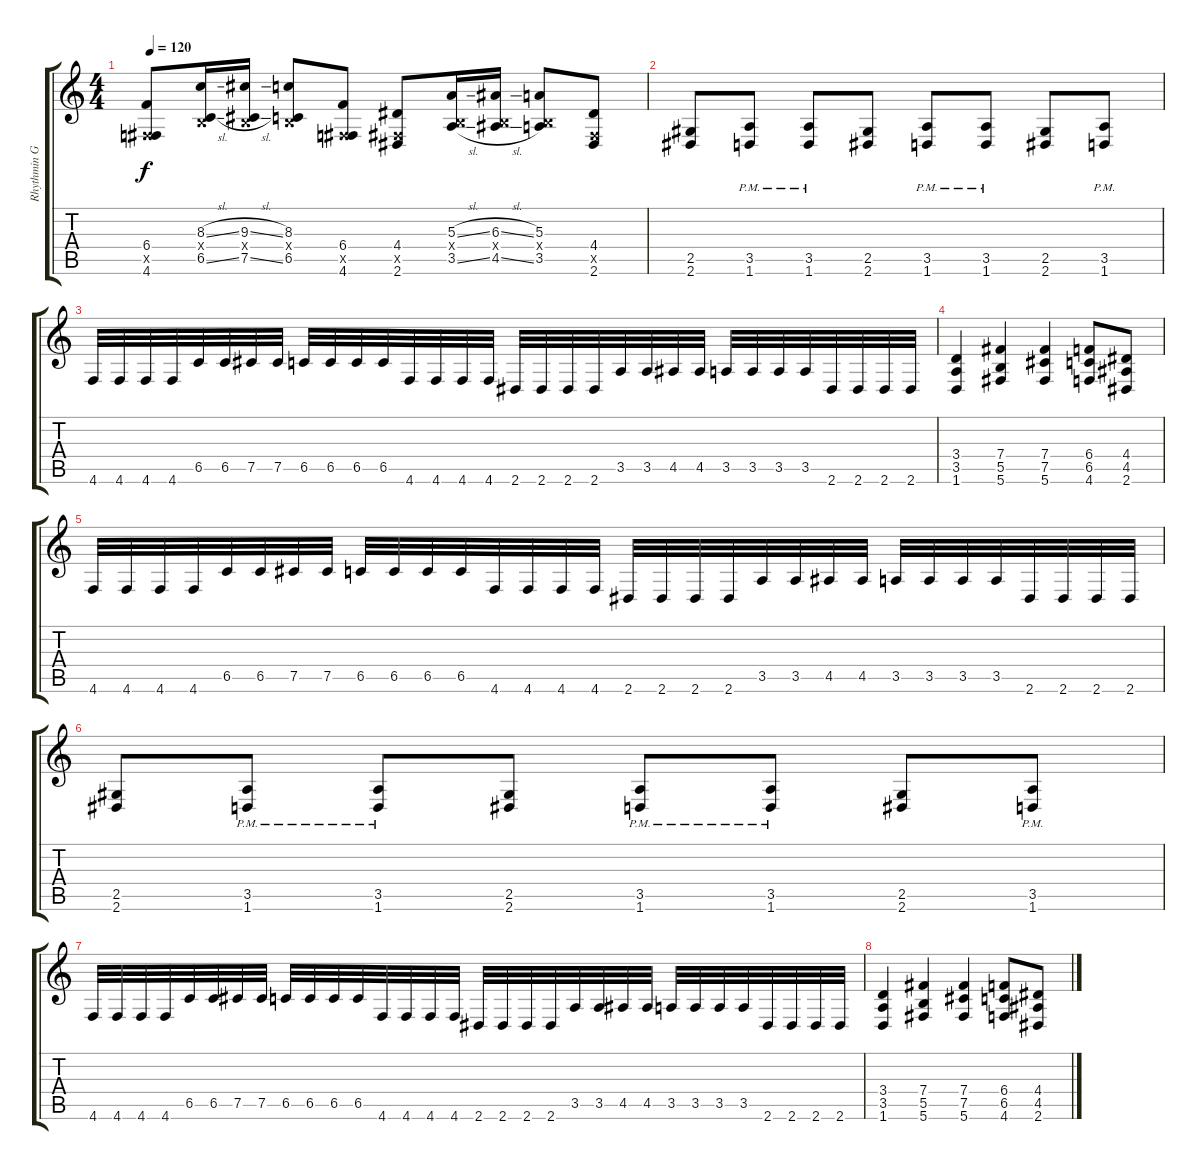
\track ("Rhythmin Guitar #1" "Rhythmin G") {instrument distortionguitar}
\staff {score tabs}
\tuning (Db4 Ab3 E3 B2 Gb2 Db2) {hide}
\ts (4 4)
\tempo 120
\clef g2
\ks c
(6.4 0.5{x} 4.6).8{dy f} (8.3{sl} 0.4{x} 6.5{sl}).16 (9.3{sl} 0.4{x} 7.5{sl}).16 (8.3 0.4{x} 6.5).8 (6.4 0.5{x} 4.6).8 (4.4 0.5{x} 2.6).8 (5.3{sl} 0.4{x} 3.5{sl}).16 (6.3{sl} 0.4{x} 4.5{sl}).16 (5.3 0.4{x} 3.5).8 (4.4 0.5{x} 2.6).8 |
(2.5 2.6).8 (3.5{pm} 1.6{pm}).8 (3.5{pm} 1.6{pm}).8 (2.5 2.6).8 (3.5{pm} 1.6{pm}).8 (3.5{pm} 1.6{pm}).8 (2.5 2.6).8 (3.5{pm} 1.6{pm}).8 |
4.6.32 4.6.32 4.6.32 4.6.32 6.5.32 6.5.32 7.5.32 7.5.32 6.5.32 6.5.32 6.5.32 6.5.32 4.6.32 4.6.32 4.6.32 4.6.32 2.6.32 2.6.32 2.6.32 2.6.32 3.5.32 3.5.32 4.5.32 4.5.32 3.5.32 3.5.32 3.5.32 3.5.32 2.6.32 2.6.32 2.6.32 2.6.32 |
(3.4 3.5 1.6).4 (7.4 5.5 5.6).4 (7.4 7.5 5.6).4 (6.4 6.5 4.6).8 (4.4 4.5 2.6).8 |
4.6.32 4.6.32 4.6.32 4.6.32 6.5.32 6.5.32 7.5.32 7.5.32 6.5.32 6.5.32 6.5.32 6.5.32 4.6.32 4.6.32 4.6.32 4.6.32 2.6.32 2.6.32 2.6.32 2.6.32 3.5.32 3.5.32 4.5.32 4.5.32 3.5.32 3.5.32 3.5.32 3.5.32 2.6.32 2.6.32 2.6.32 2.6.32 |
(2.5 2.6).8 (3.5{pm} 1.6{pm}).8 (3.5{pm} 1.6{pm}).8 (2.5 2.6).8 (3.5{pm} 1.6{pm}).8 (3.5{pm} 1.6{pm}).8 (2.5 2.6).8 (3.5{pm} 1.6{pm}).8 |
4.6.32 4.6.32 4.6.32 4.6.32 6.5.32 6.5.32 7.5.32 7.5.32 6.5.32 6.5.32 6.5.32 6.5.32 4.6.32 4.6.32 4.6.32 4.6.32 2.6.32 2.6.32 2.6.32 2.6.32 3.5.32 3.5.32 4.5.32 4.5.32 3.5.32 3.5.32 3.5.32 3.5.32 2.6.32 2.6.32 2.6.32 2.6.32 |
(3.4 3.5 1.6).4 (7.4 5.5 5.6).4 (7.4 7.5 5.6).4 (6.4 6.5 4.6).8 (4.4 4.5 2.6).8
